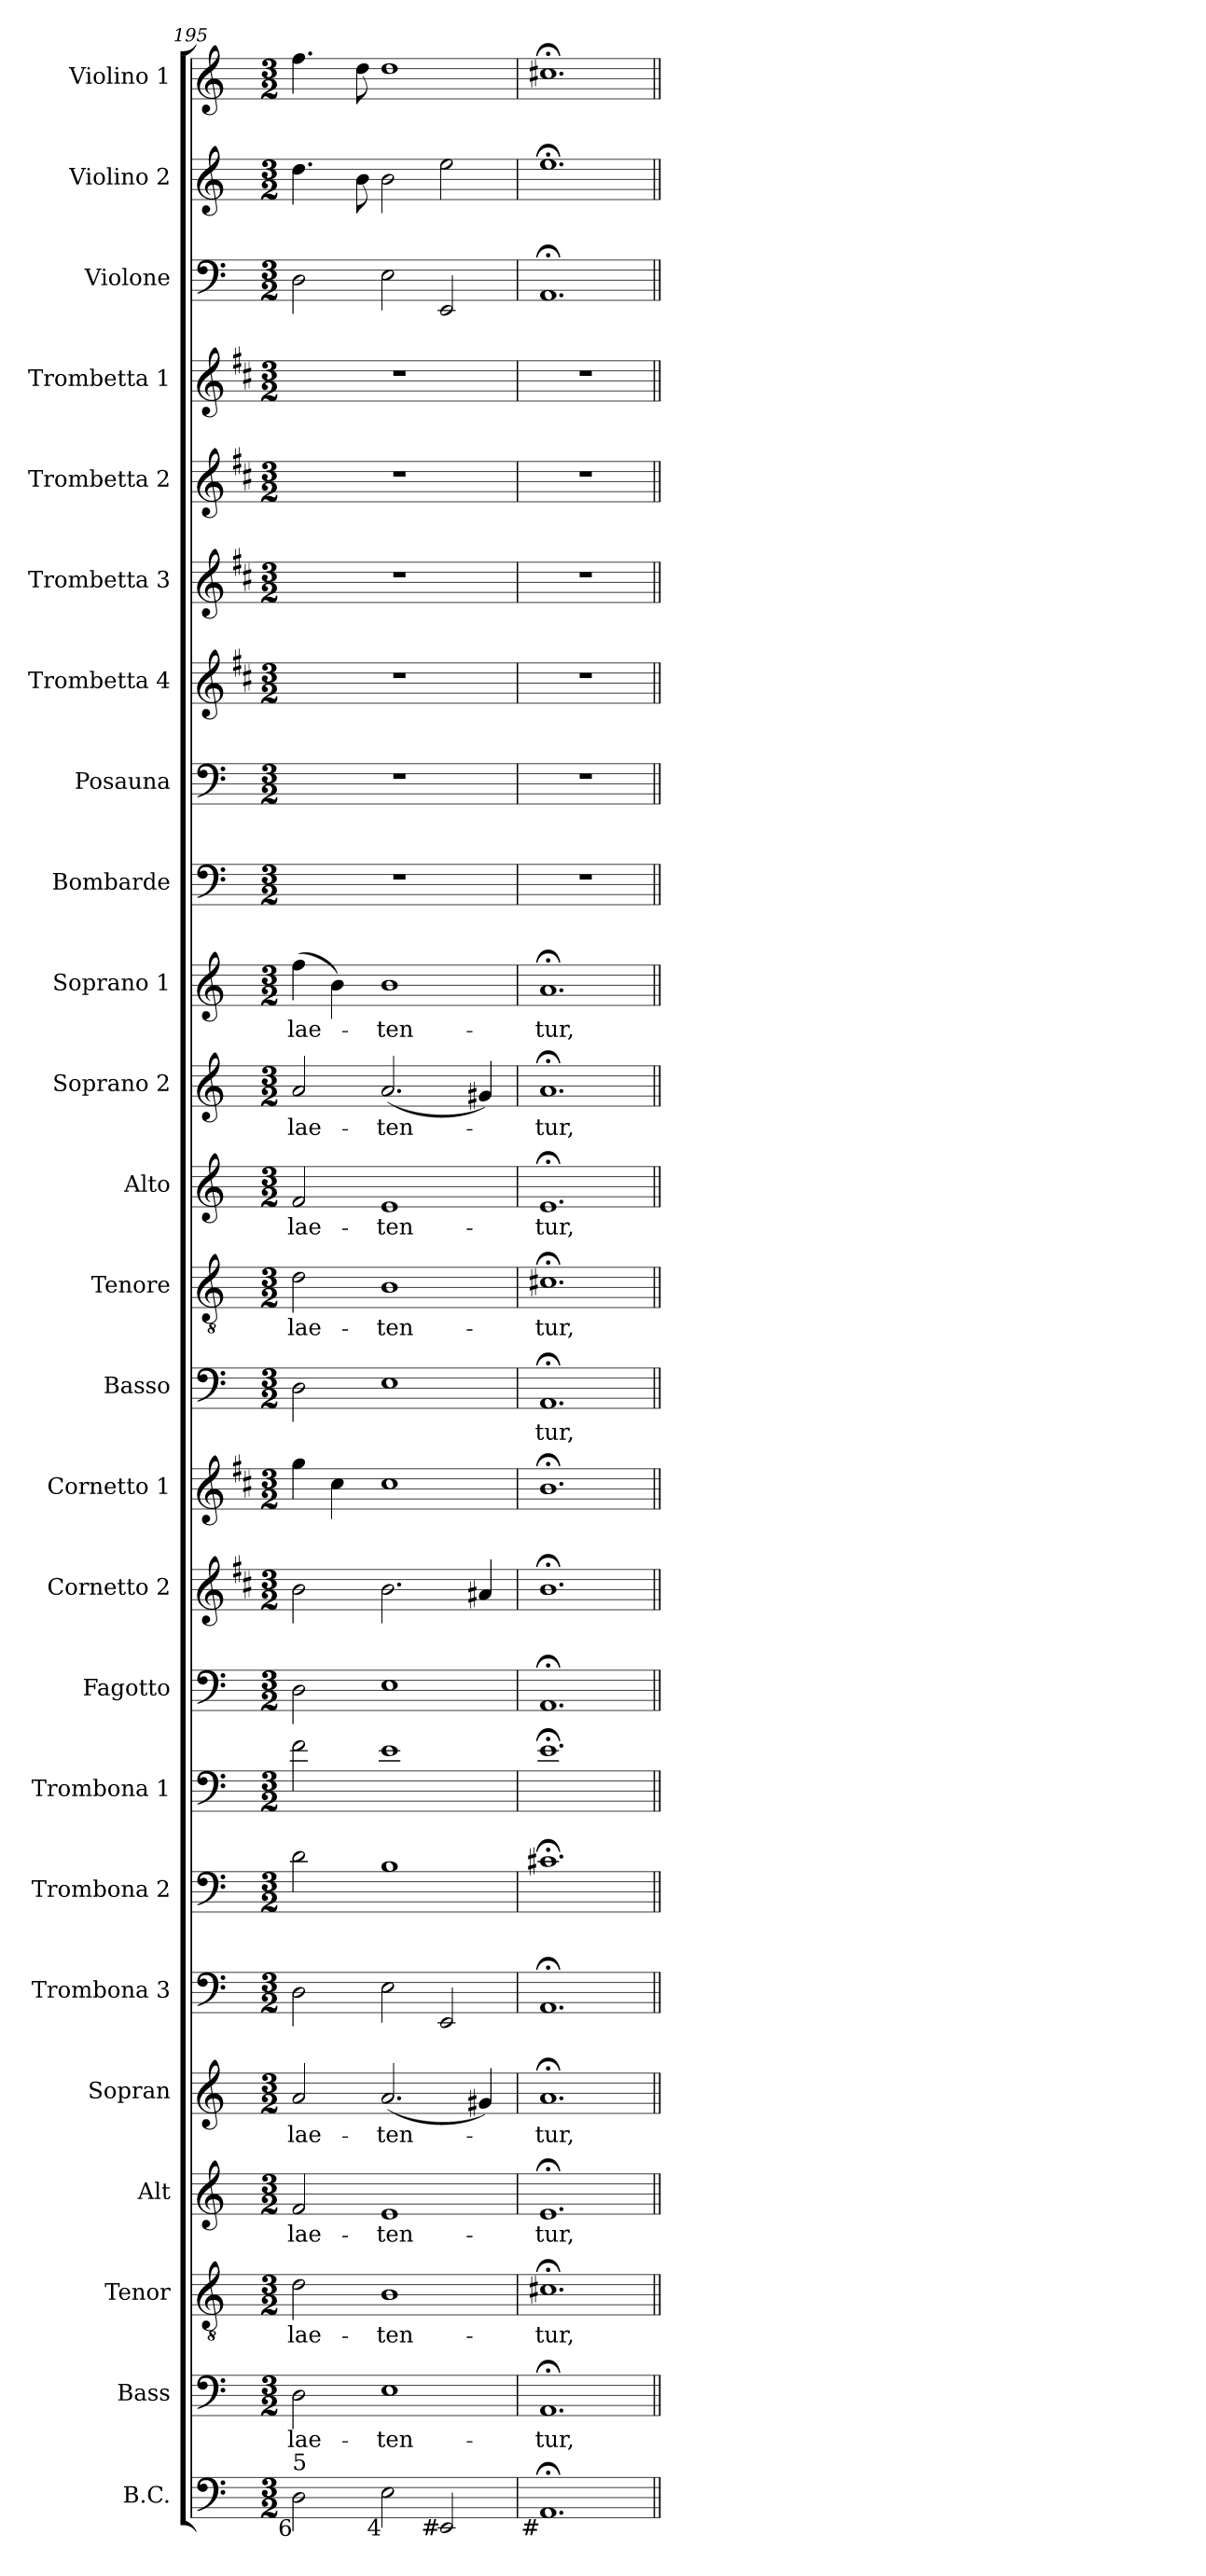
**kern	**kern	**text	**kern	**text	**kern	**text	**kern	**text	**kern	**kern	**kern	**kern	**kern	**kern	**kern	**text	**kern	**text	**kern	**text	**kern	**text	**kern	**text	**kern	**kern	**kern	**kern	**kern	**kern	**kern	**kern	**kern
*part25	*part24	*part24	*part23	*part23	*part22	*part22	*part21	*part21	*part20	*part19	*part18	*part17	*part16	*part15	*part14	*part14	*part13	*part13	*part12	*part12	*part11	*part11	*part10	*part10	*part9	*part8	*part7	*part6	*part5	*part4	*part3	*part2	*part1
*staff25	*staff24	*staff24	*staff23	*staff23	*staff22	*staff22	*staff21	*staff21	*staff20	*staff19	*staff18	*staff17	*staff16	*staff15	*staff14	*staff14	*staff13	*staff13	*staff12	*staff12	*staff11	*staff11	*staff10	*staff10	*staff9	*staff8	*staff7	*staff6	*staff5	*staff4	*staff3	*staff2	*staff1
*I"B.C.	*I"Bass	*	*I"Tenor	*	*I"Alt	*	*I"Sopran	*	*I"Trombona 3	*I"Trombona 2	*I"Trombona 1	*I"Fagotto	*I"Cornetto 2	*I"Cornetto 1	*I"Basso	*	*I"Tenore	*	*I"Alto	*	*I"Soprano 2	*	*I"Soprano 1	*	*I"Bombarde	*I"Posauna	*I"Trombetta 4	*I"Trombetta 3	*I"Trombetta 2	*I"Trombetta 1	*I"Violone	*I"Violino 2	*I"Violino 1
*I'B.C.	*I'B.	*	*I'T.	*	*I'A.	*	*I'S.	*	*I'Tbn. 2	*I'Tbn. 2	*I'Tbn. 1	*I'Fag.	*I'Cor. 2	*I'Cor. 1	*I'B.	*	*I'T.	*	*I'A.	*	*I'S.	*	*I'S.	*	*	*	*	*	*	*	*	*I'Vl. 2	*I'Vl. 1
*clefF4	*clefF4	*	*clefGv2	*	*clefG2	*	*clefG2	*	*clefF4	*clefF4	*clefF4	*clefF4	*clefG2	*clefG2	*clefF4	*	*clefGv2	*	*clefG2	*	*clefG2	*	*clefG2	*	*clefF4	*clefF4	*clefG2	*clefG2	*clefG2	*clefG2	*clefF4	*clefG2	*clefG2
*	*	*	*ITrd7c12	*	*	*	*	*	*	*	*	*	*ITrd1c2	*ITrd1c2	*	*	*ITrd7c12	*	*	*	*	*	*	*	*	*	*ITrd1c2	*ITrd1c2	*ITrd1c2	*ITrd1c2	*	*	*
*k[]	*k[]	*	*k[]	*	*k[]	*	*k[]	*	*k[]	*k[]	*k[]	*k[]	*k[]	*k[]	*k[]	*	*k[]	*	*k[]	*	*k[]	*	*k[]	*	*k[]	*k[]	*k[]	*k[]	*k[]	*k[]	*k[]	*k[]	*k[]
*C:	*C:	*	*C:	*	*C:	*	*C:	*	*C:	*C:	*C:	*C:	*C:	*C:	*C:	*	*C:	*	*C:	*	*C:	*	*C:	*	*C:	*C:	*C:	*C:	*C:	*C:	*C:	*C:	*C:
*M3/2	*M3/2	*	*M3/2	*	*M3/2	*	*M3/2	*	*M3/2	*M3/2	*M3/2	*M3/2	*M3/2	*M3/2	*M3/2	*	*M3/2	*	*M3/2	*	*M3/2	*	*M3/2	*	*M3/2	*M3/2	*M3/2	*M3/2	*M3/2	*M3/2	*M3/2	*M3/2	*M3/2
=195	=195	=195	=195	=195	=195	=195	=195	=195	=195	=195	=195	=195	=195	=195	=195	=195	=195	=195	=195	=195	=195	=195	=195	=195	=195	=195	=195	=195	=195	=195	=195	=195	=195
!	!	!LO:LY:b:color=#000000	!	!	!	!	!	!	!	!	!	!	!	!	!	!	!	!	!	!	!	!	!	!	!	!	!	!	!	!	!	!	!
!	!	!	!	!LO:LY:b:color=#000000	!	!	!	!	!	!	!	!	!	!	!	!	!	!	!	!	!	!	!	!	!	!	!	!	!	!	!	!	!
!	!	!	!	!	!	!LO:LY:b:color=#000000	!	!	!	!	!	!	!	!	!	!	!	!	!	!	!	!	!	!	!	!	!	!	!	!	!	!	!
!	!	!	!	!	!	!	!	!LO:LY:b:color=#000000	!	!	!	!	!	!	!	!	!	!	!	!	!	!	!	!	!	!	!	!	!	!	!	!	!
!	!	!	!	!	!	!	!	!	!	!	!	!	!	!	!	!	!	!LO:LY:b:color=#000000	!	!	!	!	!	!	!	!	!	!	!	!	!	!	!
!	!	!	!	!	!	!	!	!	!	!	!	!	!	!	!	!	!	!	!	!LO:LY:b:color=#000000	!	!	!	!	!	!	!	!	!	!	!	!	!
!	!	!	!	!	!	!	!	!	!	!	!	!	!	!	!	!	!	!	!	!	!	!LO:LY:b:color=#000000	!	!	!	!	!	!	!	!	!	!	!
!LO:TX:b:rj:t=6	!	!	!	!	!	!	!	!	!	!	!	!	!	!	!	!	!	!	!	!	!	!	!	!	!	!	!	!	!	!	!	!	!
!LO:TX:t=5	!	!	!	!	!	!	!	!	!	!	!	!	!	!	!	!	!	!	!	!	!	!	!	!	!	!	!	!	!	!	!	!	!
!	!	!	!	!	!	!	!	!	!	!	!	!	!	!	!	!	!	!	!	!	!	!	!	!LO:LY:b:color=#000000	!LO:N:vis=1	!LO:N:vis=1	!LO:N:vis=1	!LO:N:vis=1	!LO:N:vis=1	!LO:N:vis=1	!	!	!
2Di\	2Di\	lae-	2Di\	lae-	2fi/	lae-	2ai/	lae-	2Di\	2di\	2fi\	2Di\	2ai\	4ffi\	2Di\	.	2Di\	lae-	2fi/	lae-	2ai/	lae-	(4ffi\	lae-	1.r	1.r	1.r	1.r	1.r	1.r	2Di\	4.ddi\	4.ffi\
.	.	.	.	.	.	.	.	.	.	.	.	.	.	4bi\	.	.	.	.	.	.	.	.	4bi\)	.	.	.	.	.	.	.	.	.	.
.	.	.	.	.	.	.	.	.	.	.	.	.	.	.	.	.	.	.	.	.	.	.	.	.	.	.	.	.	.	.	.	8bi\	8ddi\
!	!	!LO:LY:b:color=#000000	!	!	!	!	!	!	!	!	!	!	!	!	!	!	!	!	!	!	!	!	!	!	!	!	!	!	!	!	!	!	!
!	!	!	!	!LO:LY:b:color=#000000	!	!	!	!	!	!	!	!	!	!	!	!	!	!	!	!	!	!	!	!	!	!	!	!	!	!	!	!	!
!	!	!	!	!	!	!LO:LY:b:color=#000000	!	!	!	!	!	!	!	!	!	!	!	!	!	!	!	!	!	!	!	!	!	!	!	!	!	!	!
!	!	!	!	!	!	!	!	!LO:LY:b:color=#000000	!	!	!	!	!	!	!	!	!	!	!	!	!	!	!	!	!	!	!	!	!	!	!	!	!
!	!	!	!	!	!	!	!	!	!	!	!	!	!	!	!	!	!	!LO:LY:b:color=#000000	!	!	!	!	!	!	!	!	!	!	!	!	!	!	!
!	!	!	!	!	!	!	!	!	!	!	!	!	!	!	!	!	!	!	!	!LO:LY:b:color=#000000	!	!	!	!	!	!	!	!	!	!	!	!	!
!	!	!	!	!	!	!	!	!	!	!	!	!	!	!	!	!	!	!	!	!	!	!LO:LY:b:color=#000000	!	!	!	!	!	!	!	!	!	!	!
!LO:TX:b:rj:t=4	!	!	!	!	!	!	!	!	!	!	!	!	!	!	!	!	!	!	!	!	!	!	!	!	!	!	!	!	!	!	!	!	!
!	!	!	!	!	!	!	!	!	!	!	!	!	!	!	!	!	!	!	!	!	!	!	!	!LO:LY:b:color=#000000	!	!	!	!	!	!	!	!	!
2Ei\	1Ei	-ten-	1BBi	-ten-	1ei	-ten-	(2.ai/	-ten-	2Ei\	1Bi	1ei	1Ei	2.ai\	1bi	1Ei	.	1BBi	-ten-	1ei	-ten-	(2.ai/	-ten-	1bi	-ten-	.	.	.	.	.	.	2Ei\	2bi\	1ddi
!LO:TX:b:rj:t=#	!	!	!	!	!	!	!	!	!	!	!	!	!	!	!	!	!	!	!	!	!	!	!	!	!	!	!	!	!	!	!	!	!
2EEi/	.	.	.	.	.	.	.	.	2EEi/	.	.	.	.	.	.	.	.	.	.	.	.	.	.	.	.	.	.	.	.	.	2EEi/	2eei\	.
.	.	.	.	.	.	.	4g#Xi/)	.	.	.	.	.	4g#Xi/	.	.	.	.	.	.	.	4g#Xi/)	.	.	.	.	.	.	.	.	.	.	.	.
=196	=196	=196	=196	=196	=196	=196	=196	=196	=196	=196	=196	=196	=196	=196	=196	=196	=196	=196	=196	=196	=196	=196	=196	=196	=196	=196	=196	=196	=196	=196	=196	=196	=196
!	!	!LO:LY:b:color=#000000	!	!	!	!	!	!	!	!	!	!	!	!	!	!	!	!	!	!	!	!	!	!	!	!	!	!	!	!	!	!	!
!	!	!	!	!LO:LY:b:color=#000000	!	!	!	!	!	!	!	!	!	!	!	!	!	!	!	!	!	!	!	!	!	!	!	!	!	!	!	!	!
!	!	!	!	!	!	!LO:LY:b:color=#000000	!	!	!	!	!	!	!	!	!	!	!	!	!	!	!	!	!	!	!	!	!	!	!	!	!	!	!
!	!	!	!	!	!	!	!	!LO:LY:b:color=#000000	!	!	!	!	!	!	!	!	!	!	!	!	!	!	!	!	!	!	!	!	!	!	!	!	!
!	!	!	!	!	!	!	!	!	!	!	!	!	!	!	!	!LO:LY:b:color=#000000	!	!	!	!	!	!	!	!	!	!	!	!	!	!	!	!	!
!	!	!	!	!	!	!	!	!	!	!	!	!	!	!	!	!	!	!LO:LY:b:color=#000000	!	!	!	!	!	!	!	!	!	!	!	!	!	!	!
!	!	!	!	!	!	!	!	!	!	!	!	!	!	!	!	!	!	!	!	!LO:LY:b:color=#000000	!	!	!	!	!	!	!	!	!	!	!	!	!
!	!	!	!	!	!	!	!	!	!	!	!	!	!	!	!	!	!	!	!	!	!	!LO:LY:b:color=#000000	!	!	!	!	!	!	!	!	!	!	!
!LO:TX:b:rj:t=#	!	!	!	!	!	!	!	!	!	!	!	!	!	!	!	!	!	!	!	!	!	!	!	!	!	!	!	!	!	!	!	!	!
!	!	!	!	!	!	!	!	!	!	!	!	!	!	!	!	!	!	!	!	!	!	!	!	!LO:LY:b:color=#000000	!LO:N:vis=1	!LO:N:vis=1	!LO:N:vis=1	!LO:N:vis=1	!LO:N:vis=1	!LO:N:vis=1	!	!	!
1.AA;i	1.AA;i	-tur,	1.C#X;i	-tur,	1.e;i	-tur,	1.a;i	-tur,	1.AA;i	1.c#X;i	1.e;i	1.AA;i	1.a;i	1.a;i	1.AA;i	-tur,	1.C#X;i	-tur,	1.e;i	-tur,	1.a;i	-tur,	1.a;i	-tur,	1.r	1.r	1.r	1.r	1.r	1.r	1.AA;i	1.ee;i	1.cc#X;i
=||	=||	=||	=||	=||	=||	=||	=||	=||	=||	=||	=||	=||	=||	=||	=||	=||	=||	=||	=||	=||	=||	=||	=||	=||	=||	=||	=||	=||	=||	=||	=||	=||	=||
*-	*-	*-	*-	*-	*-	*-	*-	*-	*-	*-	*-	*-	*-	*-	*-	*-	*-	*-	*-	*-	*-	*-	*-	*-	*-	*-	*-	*-	*-	*-	*-	*-	*-
